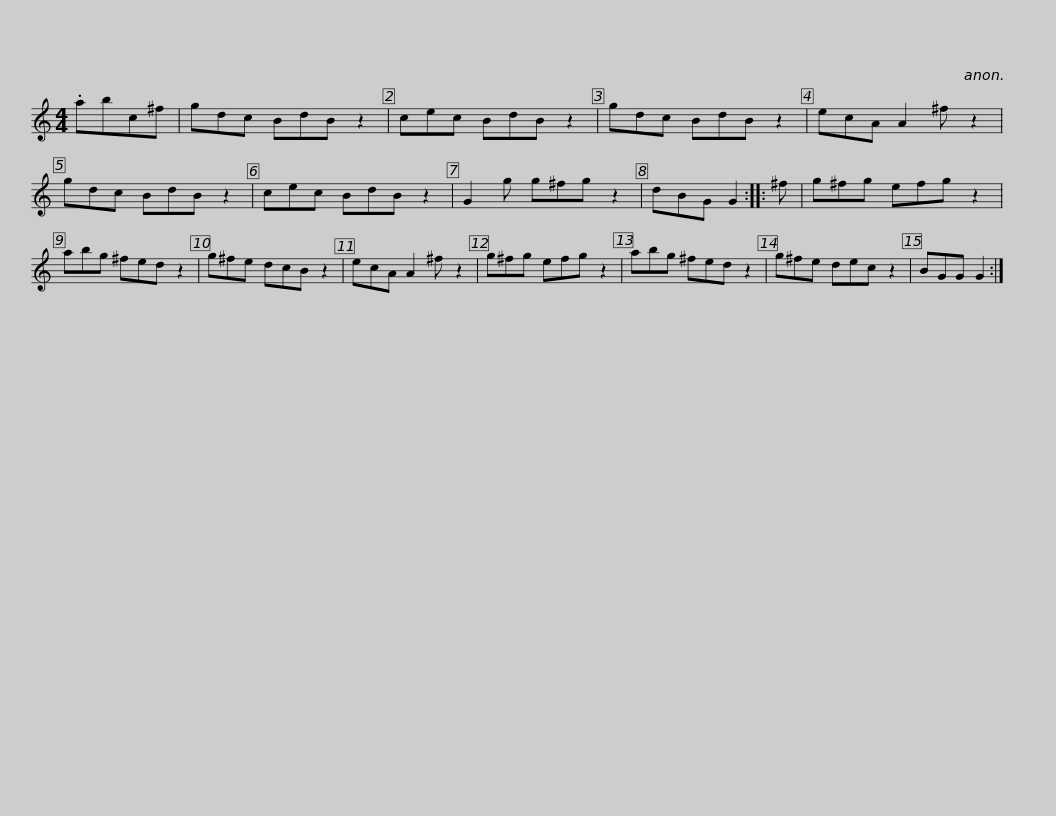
X:1
L:1/8
M:4/4
I:linebreak $
K:C
V:1 treble
V:1
 .abc^f | gdc BdB z2 | cec BdB z2 | gdc BdB z2 | ecA A2 ^f z2 | %5
 gdc BdB z2 | cec BdB z2 |$ G2 g g^fg z2 | dBG G2 :: ^f | %10
 g^fg efg z2 | abg ^fed z2 | g^fe dcB z2 | ecA A2 ^f z2 |$ g^fg efg z2 | %15
 abg ^fed z2 | g^fe dec z2 | BGG G2 :| %18
